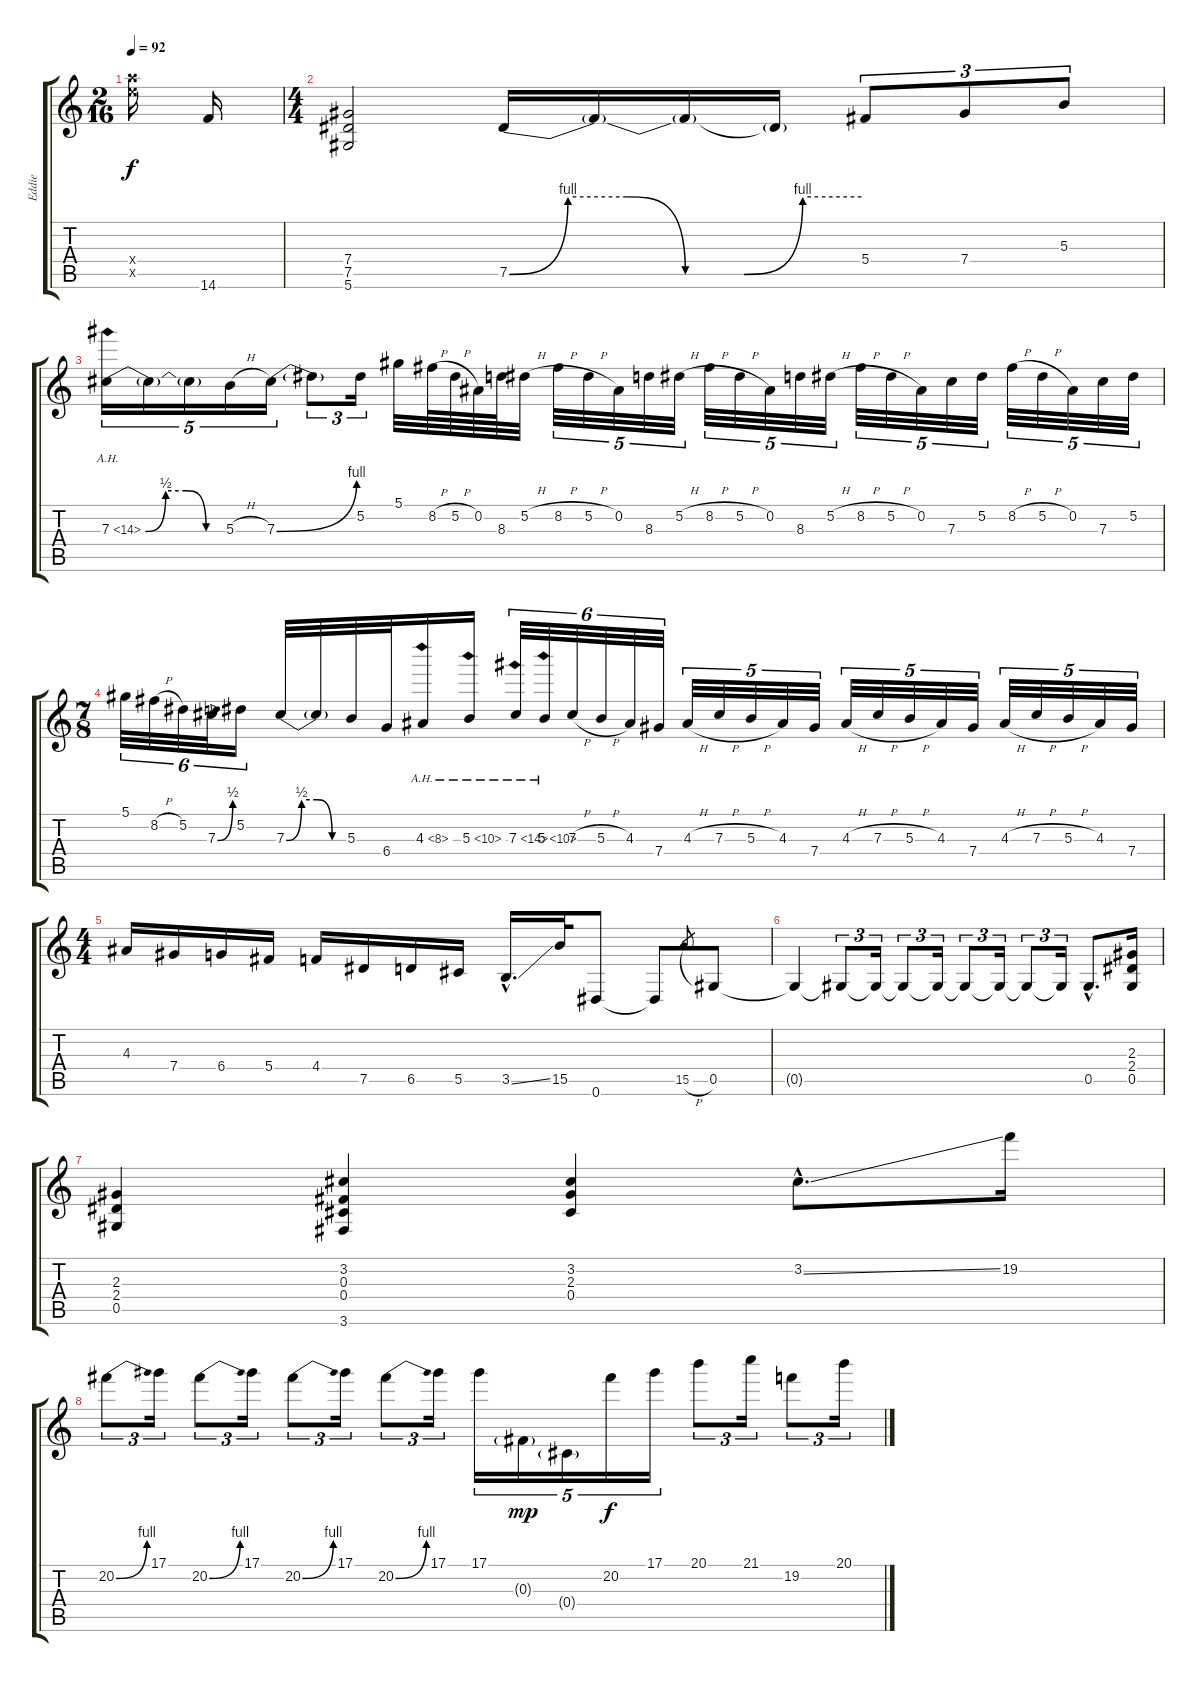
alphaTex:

\track ("Eddie" "Eddie") {instrument distortionguitar}
\staff {score tabs}
\tuning (Eb4 Bb3 Gb3 Db3 Ab2 Eb2) {hide}
\ts (2 16)
\tempo 92
\clef g2
\ks c
(20.4{x} 20.5{x}).16{dy f instrument distortionguitar} 14.6.16 |
\ts (4 4)
(7.4 7.5 5.6).2 7.5{be (custom 0 0 10 4 20 4 30 0 40 0 50 4 60 4)}.16 7.5{t}.16 7.5{t}.16 7.5{t}.16 5.4.8{tu (3 2)} 7.4.8{tu (3 2)} 5.3.8{tu (3 2)} |
7.3{be (custom 0 0 15 2 30 2 45 0 60 0) ah 7}.16{tu (5 4)} 7.3{t}.16{tu (5 4)} 7.3{t}.16{tu (5 4)} 5.3{h}.16{tu (5 4)} 7.3{be (bend 0 0 60 4)}.16{tu (5 4)} 7.3{t}.8{tu (3 2)} 5.2.16{tu (3 2)} 5.1.32 8.2{h}.64 5.2{h}.64 0.2.64 8.3.64 5.2{h}.32 8.2{h}.32{tu (5 4)} 5.2{h}.32{tu (5 4)} 0.2.32{tu (5 4)} 8.3.32{tu (5 4)} 5.2{h}.32{tu (5 4)} 8.2{h}.32{tu (5 4)} 5.2{h}.32{tu (5 4)} 0.2.32{tu (5 4)} 8.3.32{tu (5 4)} 5.2{h}.32{tu (5 4)} 8.2{h}.32{tu (5 4)} 5.2{h}.32{tu (5 4)} 0.2.32{tu (5 4)} 7.3.32{tu (5 4)} 5.2.32{tu (5 4)} 8.2{h}.32{tu (5 4)} 5.2{h}.32{tu (5 4)} 0.2.32{tu (5 4)} 7.3.32{tu (5 4)} 5.2.32{tu (5 4)} |
\ts (7 8)
5.1.32{tu (6 4)} 8.2{h}.32{tu (6 4)} 5.2.32{tu (6 4)} 7.3{be (bend 0 0 60 2)}.32{tu (6 4)} 5.2.16{tu (6 4)} 7.3{be (custom 0 0 15 2 30 2 45 0 60 0)}.32 7.3{t}.32 5.3.32 6.4.32 4.3{ah 4}.16 5.3{ah 5}.16 7.3{ah 7}.32{tu (6 4)} 5.3{ah 5}.32{tu (6 4)} 7.3{h}.32{tu (6 4)} 5.3{h}.32{tu (6 4)} 4.3.32{tu (6 4)} 7.4.32{tu (6 4)} 4.3{h}.32{tu (5 4)} 7.3{h}.32{tu (5 4)} 5.3{h}.32{tu (5 4)} 4.3.32{tu (5 4)} 7.4.32{tu (5 4)} 4.3{h}.32{tu (5 4)} 7.3{h}.32{tu (5 4)} 5.3{h}.32{tu (5 4)} 4.3.32{tu (5 4)} 7.4.32{tu (5 4)} 4.3{h}.32{tu (5 4)} 7.3{h}.32{tu (5 4)} 5.3{h}.32{tu (5 4)} 4.3.32{tu (5 4)} 7.4.32{tu (5 4)} |
\ts (4 4)
4.3.16 7.4.16 6.4.16 5.4.16 4.4.16 7.5.16 6.5.16 5.5.16 3.5{ss hac}.16{d} 15.5.32 0.6.8 0.6{t}.8 15.5{h}.8{gr} 0.5.8 |
0.5{t}.4 0.5{t}.8{tu (3 2)} 0.5{t}.16{tu (3 2)} 0.5{t}.8{tu (3 2)} 0.5{t}.16{tu (3 2)} 0.5{t}.8{tu (3 2)} 0.5{t}.16{tu (3 2)} 0.5{t}.8{tu (3 2)} 0.5{t}.16{tu (3 2)} 0.5{hac}.8{d} (2.3 2.4 0.5).16 |
(2.3 2.4 0.5).4 (3.2 0.3 0.4 3.6).4 (3.2 2.3 0.4).4 3.2{ss hac}.8{d} 19.2.16 |
20.2{be (bend 0 0 60 4)}.8{tu (3 2)} 17.1.16{tu (3 2)} 20.2{be (bend 0 0 60 4)}.8{tu (3 2)} 17.1.16{tu (3 2)} 20.2{be (bend 0 0 60 4)}.8{tu (3 2)} 17.1.16{tu (3 2)} 20.2{be (bend 0 0 60 4)}.8{tu (3 2)} 17.1.16{tu (3 2)} 17.1.16{tu (5 4)} 0.3{g}.16{tu (5 4) dy mp} 0.4{g}.16{tu (5 4)} 20.2.16{tu (5 4) dy f} 17.1.16{tu (5 4)} 20.1.8{tu (3 2)} 21.1.16{tu (3 2)} 19.2.8{tu (3 2)} 20.1.16{tu (3 2)}
